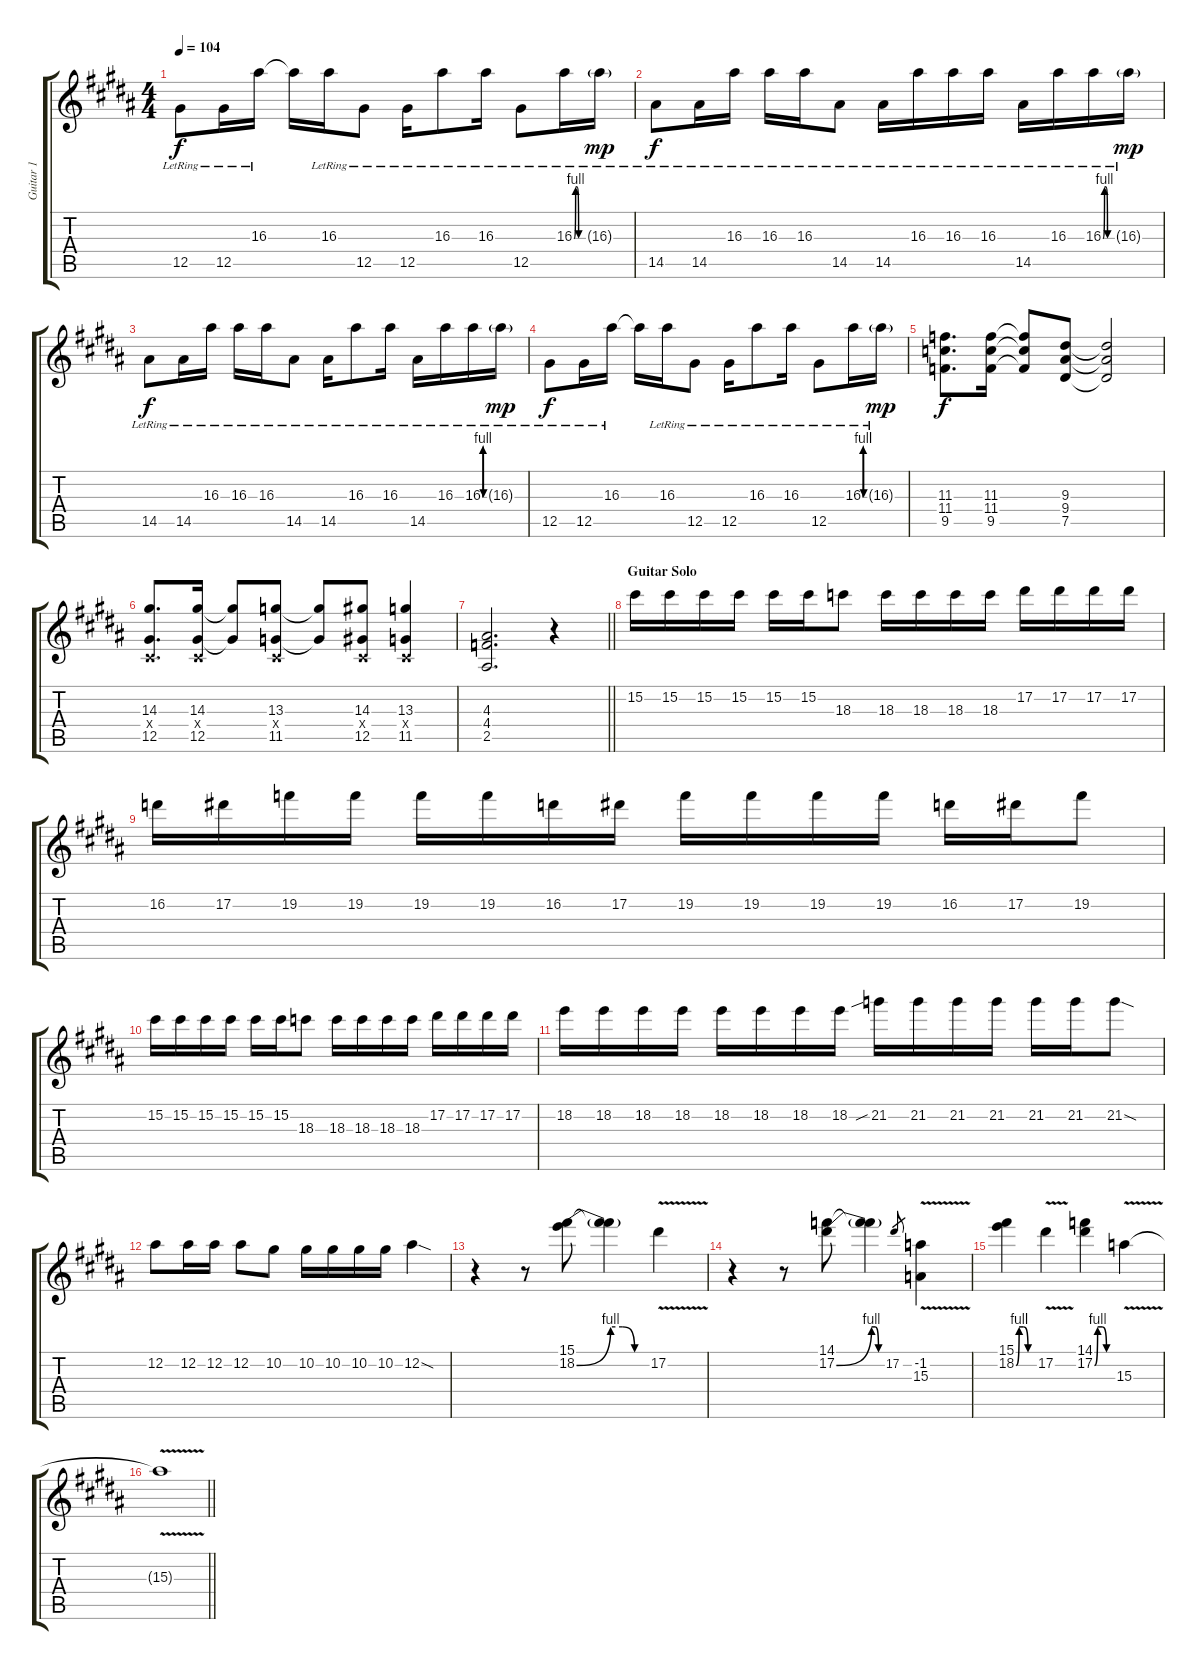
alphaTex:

\track ("Guitar 1" "Guitar 1") {instrument distortionguitar}
\staff {score tabs}
\tuning (Eb4 Bb3 Gb3 Db3 Ab2 Eb2) {hide}
\ts (4 4)
\tempo 104
\clef g2
\ks b
12.5{lr}.8{dy f} 12.5{lr}.16 16.3{lr}.16 16.3{t}.16 16.3{lr}.16 12.5{lr}.8 12.5{lr}.16 16.3{lr}.8 16.3{lr}.16 12.5{lr}.8 16.3{be (custom 0 0 10 4 20 4 30 0 60 0) lr}.16 16.3{g lr}.16{dy mp} |
14.5{lr}.8{dy f} 14.5{lr}.16 16.3{lr}.16 16.3{lr}.16 16.3{lr}.16 14.5{lr}.8 14.5{lr}.16 16.3{lr}.16 16.3{lr}.16 16.3{lr}.16 14.5{lr}.16 16.3{lr}.16 16.3{be (custom 0 0 10 4 20 4 30 0 60 0) lr}.16 16.3{g lr}.16{dy mp} |
14.5{lr}.8{dy f} 14.5{lr}.16 16.3{lr}.16 16.3{lr}.16 16.3{lr}.16 14.5{lr}.8 14.5{lr}.16 16.3{lr}.8 16.3{lr}.16 14.5{lr}.16 16.3{lr}.16 16.3{be (custom 0 0 10 4 20 4 30 0 60 0) lr}.16 16.3{g lr}.16{dy mp} |
12.5{lr}.8{dy f} 12.5{lr}.16 16.3{lr}.16 16.3{t}.16 16.3{lr}.16 12.5{lr}.8 12.5{lr}.16 16.3{lr}.8 16.3{lr}.16 12.5{lr}.8 16.3{be (custom 0 0 10 4 20 4 30 0 60 0) lr}.16 16.3{g lr}.16{dy mp} |
(11.3 11.4 9.5).8{d dy f} (11.3 11.4 9.5).16 (11.3{t} 11.4{t} 9.5{t}).8 (9.3 9.4 7.5).8 (9.3{t} 9.4{t} 7.5{t}).2 |
(14.3 0.4{x} 12.5).8{d} (14.3 0.4{x} 12.5).16 (14.3{t} 12.5{t}).8 (13.3 0.4{x} 11.5).8 (13.3{t} 11.5{t}).8 (14.3 0.4{x} 12.5).8 (13.3 0.4{x} 11.5).4 |
\barLineRight lightlight
(4.3 4.4 2.5).2{d} r.4 |
\section ("" "Guitar Solo")
15.2.16 15.2.16 15.2.16 15.2.16 15.2.16 15.2.16 18.3.8 18.3.16 18.3.16 18.3.16 18.3.16 17.2.16 17.2.16 17.2.16 17.2.16 |
16.2.16 17.2.16 19.2.16 19.2.16 19.2.16 19.2.16 16.2.16 17.2.16 19.2.16 19.2.16 19.2.16 19.2.16 16.2.16 17.2.16 19.2.8 |
15.2.16 15.2.16 15.2.16 15.2.16 15.2.16 15.2.16 18.3.8 18.3.16 18.3.16 18.3.16 18.3.16 17.2.16 17.2.16 17.2.16 17.2.16 |
18.2.16 18.2.16 18.2.16 18.2.16 18.2.16 18.2.16 18.2.16 18.2.16 21.2{sib}.16 21.2.16 21.2.16 21.2.16 21.2.16 21.2.16 21.2{sod}.8 |
12.2.8 12.2.16 12.2.16 12.2.8 10.2.8 10.2.16 10.2.16 10.2.16 10.2.16 12.2{sod}.4 |
r.4 r.8 (15.1 18.2{be (bend 0 0 60 4)}).8 (15.1{t} 18.2{be (custom 0 4 20 4 40 0 60 0) t}).4 17.2{v}.4 |
r.4 r.8 (14.1 17.2{be (bend 0 0 60 4)}).8 (14.1{t} 17.2{be (custom 0 4 20 4 40 0 60 0) t}).4 17.2.8{gr} (-1.2 15.3{v}).4 |
(15.1 18.2{be (custom 0 0 10 4 25 4 40 0 60 0)}).4 17.2{v}.4 (14.1 17.2{be (custom 0 0 10 4 25 4 40 0 60 0)}).4 15.3{v}.4 |
\barLineRight lightlight
15.3{t}.1{volume 0}
